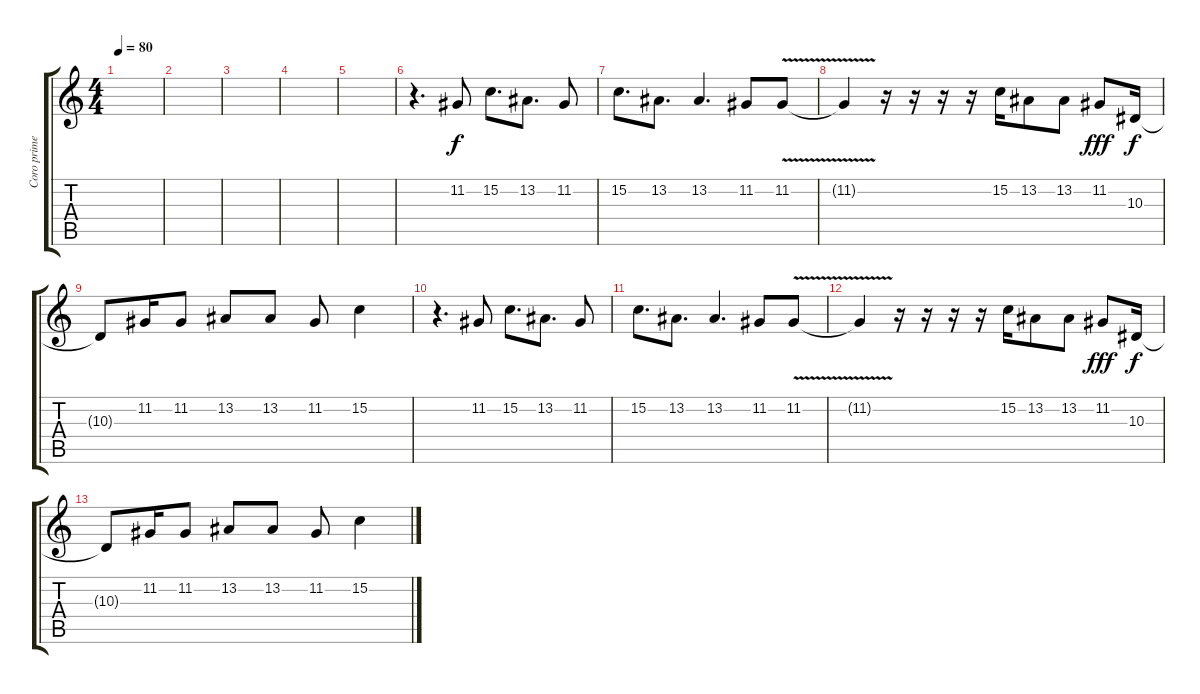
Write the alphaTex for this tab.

\track ("Coro primera" "Coro prime") {instrument tuba}
\staff {score tabs}
\tuning (D4 A3 F3 C3 G2 C2) {hide}
\ts (4 4)
\tempo 80
\clef g2
\ks c
|
|
|
|
|
r.4{d} 11.2.8 15.2.8{d} 13.2.8{d} 11.2.8 |
15.2.8{d} 13.2.8{d} 13.2.4{d} 11.2.8 11.2{v}.8 |
11.2{t}.4 r.16 r.16 r.16 r.16 15.2.16 13.2.8 13.2.8 11.2.8{dy fff} 10.3.16{dy f} |
10.3{t}.8 11.2.16 11.2.8 13.2.8 13.2.8 11.2.8 15.2.4 |
r.4{d} 11.2.8 15.2.8{d} 13.2.8{d} 11.2.8 |
15.2.8{d} 13.2.8{d} 13.2.4{d} 11.2.8 11.2{v}.8 |
11.2{t}.4 r.16 r.16 r.16 r.16 15.2.16 13.2.8 13.2.8 11.2.8{dy fff} 10.3.16{dy f} |
10.3{t}.8 11.2.16 11.2.8 13.2.8 13.2.8 11.2.8 15.2.4
